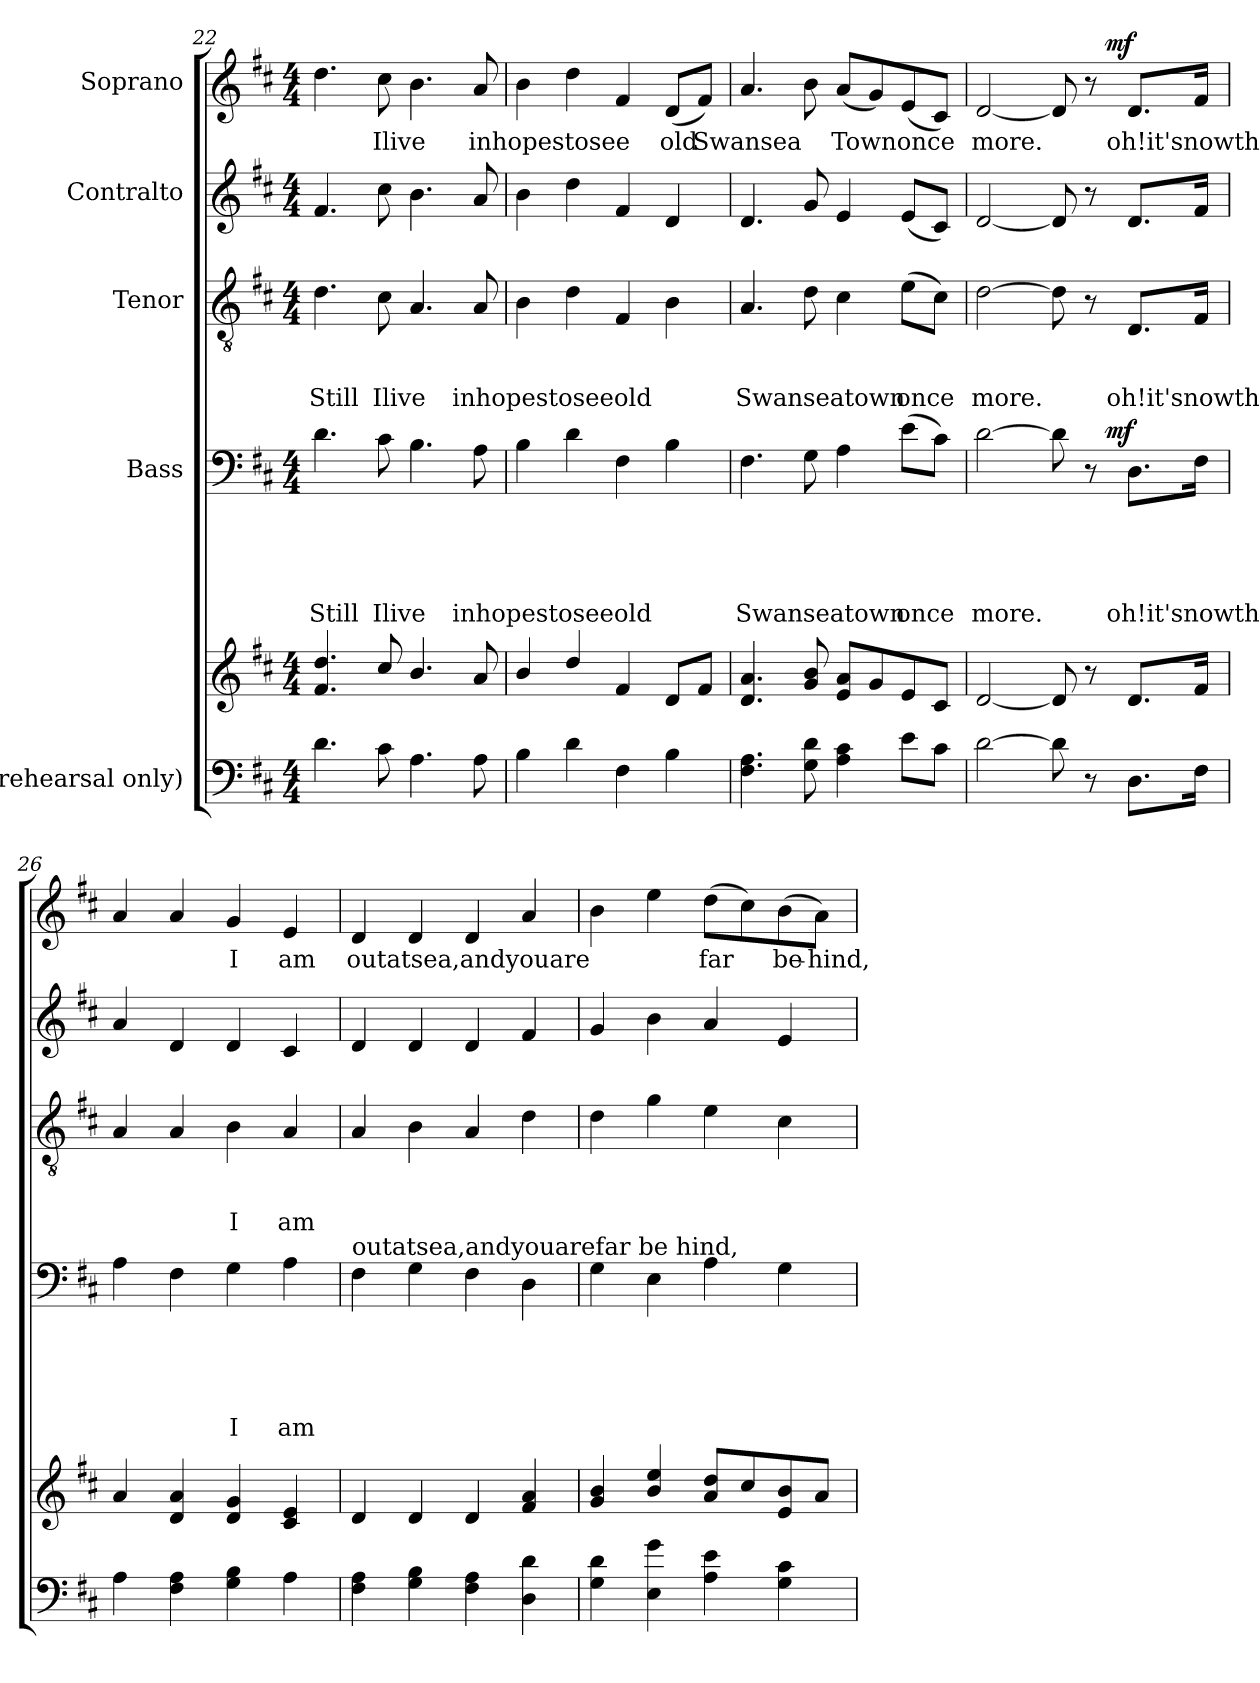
**kern	**kern	**dynam	**kern	**text	**text	**text	**text	**text	**dynam	**kern	**text	**text	**text	**kern	**dynam	**kern	**text	**dynam
*part5	*part5	*part5	*part4	*part4	*part4	*part4	*part4	*part4	*part4	*part3	*part3	*part3	*part3	*part2	*part2	*part1	*part1	*part1
*staff6	*staff5	*staff5/6	*staff4	*staff4	*staff4	*staff4	*staff4	*staff4	*staff4	*staff3	*staff3	*staff3	*staff3	*staff2	*staff2	*staff1	*staff1	*staff1
*I"(rehearsal only)	*	*	*I"Bass	*	*	*	*	*	*	*I"Tenor	*	*	*	*I"Contralto	*	*I"Soprano	*	*
*clefF4	*clefG2	*	*clefF4	*	*	*	*	*	*	*clefGv2	*	*	*	*clefG2	*	*clefG2	*	*
*k[f#c#]	*k[f#c#]	*	*k[f#c#]	*	*	*	*	*	*	*k[f#c#]	*	*	*	*k[f#c#]	*	*k[f#c#]	*	*
*D:	*D:	*	*D:	*	*	*	*	*	*	*D:	*	*	*	*D:	*	*D:	*	*
*M4/4	*M4/4	*	*M4/4	*	*	*	*	*	*	*M4/4	*	*	*	*M4/4	*	*M4/4	*	*
=22	=22	=22	=22	=22	=22	=22	=22	=22	=22	=22	=22	=22	=22	=22	=22	=22	=22	=22
!	!	!	!	!	!	!	!	!LO:LY:b	!	!	!	!	!LO:LY:b	!	!	!	!	!
4.d\	4.f#/ 4.dd/	.	4.d\	.	.	.	.	Still	.	4.d\	.	.	Still	4.f#/	.	4.dd\	.	.
!	!	!	!	!	!	!	!	!LO:LY:b	!	!	!	!	!LO:LY:b	!	!	!	!LO:LY:b	!
8c#\	8cc#/	.	8c#\	.	.	.	.	Ilive	.	8c#\	.	.	Ilive	8cc#\	.	8cc#\	Ilive	.
4.A\	4.b/	.	4.B\	.	.	.	.	.	.	4.A/	.	.	.	4.b\	.	4.b\	.	.
!	!	!	!	!	!	!	!	!LO:LY:b	!	!	!	!	!LO:LY:b	!	!	!	!LO:LY:b	!
8A\	8a/	.	8A\	.	.	.	.	inhopestoseeold	.	8A/	.	.	inhopestoseeold	8a/	.	8a/	inhopestosee	.
=23	=23	=23	=23	=23	=23	=23	=23	=23	=23	=23	=23	=23	=23	=23	=23	=23	=23	=23
4B\	4b/	.	4B\	.	.	.	.	.	.	4B\	.	.	.	4b\	.	4b\	.	.
4d\	4dd/	.	4d\	.	.	.	.	.	.	4d\	.	.	.	4dd\	.	4dd\	.	.
4F#\	4f#/	.	4F#\	.	.	.	.	.	.	4F#/	.	.	.	4f#/	.	4f#/	.	.
!	!	!	!	!	!	!	!	!	!	!	!	!	!	!	!	!	!LO:LY:b	!
4B\	8d/L	.	4B\	.	.	.	.	.	.	4B\	.	.	.	4d/	.	(<8d/L	old	.
!	!	!	!	!	!	!	!	!	!	!	!	!	!	!	!	!	!LO:LY:b	!
.	8f#/J	.	.	.	.	.	.	.	.	.	.	.	.	.	.	8f#/J)	Swansea	.
=24	=24	=24	=24	=24	=24	=24	=24	=24	=24	=24	=24	=24	=24	=24	=24	=24	=24	=24
!	!	!	!	!	!	!	!	!LO:LY:b	!	!	!	!	!LO:LY:b	!	!	!	!	!
4.F#\ 4.A\	4.d/ 4.a/	.	4.F#\	.	.	.	.	Swanseatown	.	4.A/	.	.	Swanseatown	4.d/	.	4.a/	.	.
8G\ 8d\	8g/ 8b/	.	8G\	.	.	.	.	.	.	8d\	.	.	.	8g/	.	8b\	.	.
!	!	!	!	!	!	!	!	!	!	!	!	!	!	!	!	!	!LO:LY:b	!
4A\ 4c#\	8e/ 8a/L	.	4A\	.	.	.	.	.	.	4c#\	.	.	.	4e/	.	(<8a/L	Townonce	.
.	8g/	.	.	.	.	.	.	.	.	.	.	.	.	.	.	8g/)	.	.
!	!	!	!	!	!	!	!	!LO:LY:b	!	!	!	!	!LO:LY:b	!	!	!	!	!
8e\L	8e/	.	(<8e\L	.	.	.	.	once	.	(>8e\L	.	.	once	(<8e/L	.	(<8e/	.	.
8c#\J	8c#/J	.	8c#\J)	.	.	.	.	.	.	8c#\J)	.	.	.	8c#/J)	.	8c#/J)	.	.
=25	=25	=25	=25	=25	=25	=25	=25	=25	=25	=25	=25	=25	=25	=25	=25	=25	=25	=25
!	!	!	!	!	!	!	!	!LO:LY:b	!	!	!	!	!LO:LY:b	!	!	!	!LO:LY:b	!
*^	*^	*	*^	*	*	*	*	*	*	*	*	*	*	*^	*	*^	*	*
[>2d\	2ryy	[<2d/	2ryy	.	[>2d\	2ryy	.	.	.	.	more.	.	[>2d\	.	.	more.	[<2d/	2ryy	.	[<2d/	2ryy	more.	.
8d\]	8.ryy	8d/]	8.ryy	.	8d\]	8.ryy	.	.	.	.	.	.	8d\]	.	.	.	8d/]	8.ryy	.	8d/]	8.ryy	.	.
8r	.	8r	.	.	8r	.	.	.	.	.	.	.	8r	.	.	.	8r	.	.	8r	.	.	.
!	!	!	!	!LO:DY:b=2	!	!	!	!	!	!	!	!	!	!	!	!	!	!	!	!	!	!	!
!	!	!	!	!LO:DY:n=1:b	!	!	!	!	!	!	!	!LO:DY:b	!	!	!	!	!	!	!LO:DY:b	!	!	!	!
!	!	!	!	!	!	!	!	!	!	!	!	!	!	!	!	!	!	!	!LO:DY:n=1:b	!	!	!	!LO:DY:a
.	4ryy	.	4ryy	mf mf	.	4ryy	.	.	.	.	.	mf	.	.	.	.	.	4ryy	mf mf	.	4ryy	.	mf
!	!	!	!	!	!	!	!	!	!	!	!LO:LY:b	!	!	!	!	!LO:LY:b	!	!	!	!	!	!LO:LY:b	!
8.D\L	.	8.d/L	.	.	8.D\L	.	.	.	.	.	oh!it'snowthat	.	8.D/L	.	.	oh!it'snowthat	8.d/L	.	.	8.d/L	.	oh!it'snowthat	.
16F#\Jk	16ryy	16f#/Jk	16ryy	.	16F#\Jk	16ryy	.	.	.	.	.	.	16F#/Jk	.	.	.	16f#/Jk	16ryy	.	16f#/Jk	16ryy	.	.
*v	*v	*	*	*	*v	*v	*	*	*	*	*	*	*	*	*	*	*v	*v	*	*v	*v	*	*
*	*v	*v	*	*	*	*	*	*	*	*	*	*	*	*	*	*	*	*	*
=26	=26	=26	=26	=26	=26	=26	=26	=26	=26	=26	=26	=26	=26	=26	=26	=26	=26	=26
4A\	4a/	.	4A\	.	.	.	.	.	.	4A/	.	.	.	4a/	.	4a/	.	.
4F#\ 4A\	4d/ 4a/	.	4F#\	.	.	.	.	.	.	4A/	.	.	.	4d/	.	4a/	.	.
!	!	!	!	!	!	!	!	!LO:LY:b	!	!	!	!	!LO:LY:b	!	!	!	!LO:LY:b	!
4G\ 4B\	4d/ 4g/	.	4G\	.	.	.	.	I	.	4B\	.	.	I	4d/	.	4g/	I	.
!	!	!	!	!	!	!	!	!LO:LY:b	!	!	!	!	!LO:LY:b	!	!	!	!LO:LY:b	!
4A\	4c#/ 4e/	.	4A\	.	.	.	.	am	.	4A/	.	.	am	4c#/	.	4e/	am	.
!!LO:LB:g=z
=27	=27	=27	=27	=27	=27	=27	=27	=27	=27	=27	=27	=27	=27	=27	=27	=27	=27	=27
!	!	!	!LO:TX:a:t=outatsea,andyouarefar be hind,	!	!	!	!	!	!	!	!	!	!	!	!	!	!	!
!	!	!	!	!	!	!	!	!	!	!	!	!	!	!	!	!	!LO:LY:b	!
4F#\ 4A\	4d/	.	4F#\	.	.	.	.	.	.	4A/	.	.	.	4d/	.	4d/	outatsea,andyouare	.
4G\ 4B\	4d/	.	4G\	.	.	.	.	.	.	4B\	.	.	.	4d/	.	4d/	.	.
4F#\ 4A\	4d/	.	4F#\	.	.	.	.	.	.	4A/	.	.	.	4d/	.	4d/	.	.
4D\ 4d\	4f#/ 4a/	.	4D\	.	.	.	.	.	.	4d\	.	.	.	4f#/	.	4a/	.	.
=28	=28	=28	=28	=28	=28	=28	=28	=28	=28	=28	=28	=28	=28	=28	=28	=28	=28	=28
4G\ 4d\	4g/ 4b/	.	4G\	.	.	.	.	.	.	4d\	.	.	.	4g/	.	4b\	.	.
4E\ 4g\	4b/ 4ee/	.	4E\	.	.	.	.	.	.	4g\	.	.	.	4b\	.	4ee\	.	.
!	!	!	!	!	!	!	!	!	!	!	!	!	!	!	!	!	!LO:LY:b	!
4A\ 4e\	8a/ 8dd/L	.	4A\	.	.	.	.	.	.	4e\	.	.	.	4a/	.	(>8dd\L	far	.
.	8cc#/	.	.	.	.	.	.	.	.	.	.	.	.	.	.	8cc#\)	.	.
!	!	!	!	!	!	!	!	!	!	!	!	!	!	!	!	!	!LO:LY:b	!
4G\ 4c#\	8e/ 8b/	.	4G\	.	.	.	.	.	.	4c#\	.	.	.	4e/	.	(>8b\	be-	.
!	!	!	!	!	!	!	!	!	!	!	!	!	!	!	!	!	!LO:LY:b	!
.	8a/J	.	.	.	.	.	.	.	.	.	.	.	.	.	.	8a\J)	-hind,	.
=	=	=	=	=	=	=	=	=	=	=	=	=	=	=	=	=	=	=
*-	*-	*-	*-	*-	*-	*-	*-	*-	*-	*-	*-	*-	*-	*-	*-	*-	*-	*-
